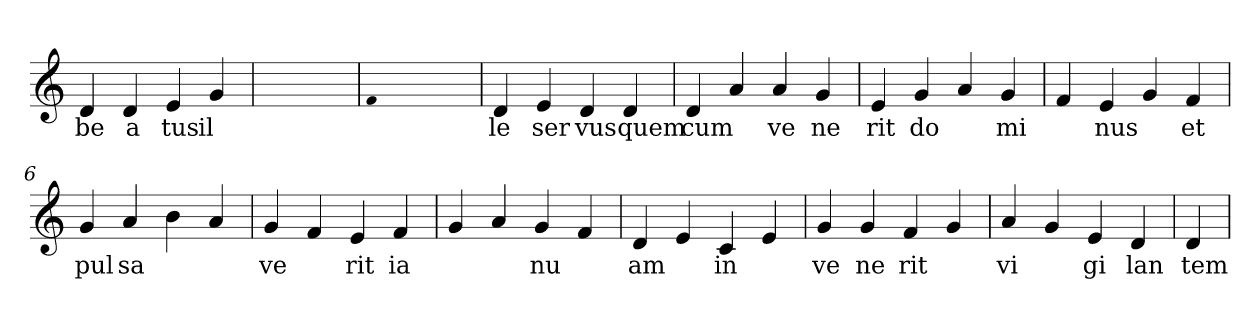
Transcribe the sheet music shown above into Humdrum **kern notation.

**kern	**text
*part1	*part1
*staff1	*staff1
*clefG2	*
=1	=1
4d	be
4d	a
4e	tus
4g	il
=2	=2
1ryy	.
=2	=2
qqf	.
1ryy	.
=2	=2
4d	le
4e	ser
4d	vus
4d	quem
=3	=3
4d	cum
4a	.
4a	ve
4g	ne
=4	=4
4e	rit
4g	do
4a	.
4g	mi
=5	=5
4f	.
4e	nus
4g	.
4f	et
=6	=6
4g	pul
4a	sa
4b	.
4a	.
=7	=7
4g	ve
4f	.
4e	rit
4f	ia
=8	=8
4g	.
4a	.
4g	nu
4f	.
=9	=9
4d	am
4e	.
4c	in
4e	.
=10	=10
4g	ve
4g	ne
4f	rit
4g	.
=11	=11
4a	vi
4g	.
4e	gi
4d	lan
=12	=12
4d	tem
=	=
*-	*-
